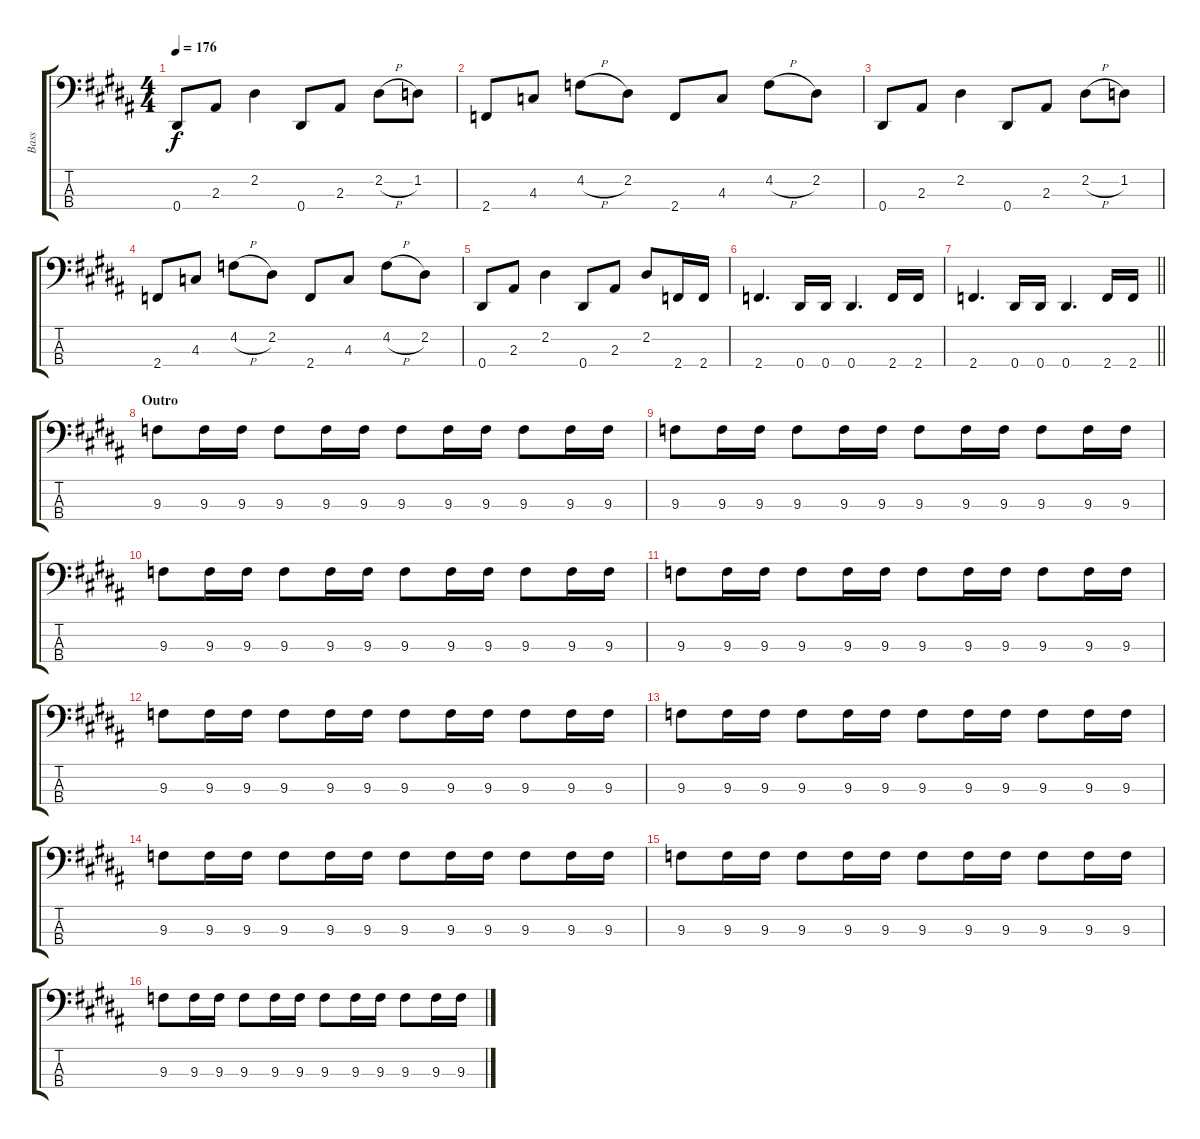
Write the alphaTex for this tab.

\track ("Bass" "Bass") {instrument electricbassfinger}
\staff {score tabs}
\tuning (Gb2 Db2 Ab1 Eb1) {hide}
\ts (4 4)
\tempo 176
\clef f4
\ks b
0.4.8{dy f} 2.3.8 2.2.4 0.4.8 2.3.8 2.2{h}.8 1.2.8 |
2.4.8 4.3.8 4.2{h}.8 2.2.8 2.4.8 4.3.8 4.2{h}.8 2.2.8 |
0.4.8 2.3.8 2.2.4 0.4.8 2.3.8 2.2{h}.8 1.2.8 |
2.4.8 4.3.8 4.2{h}.8 2.2.8 2.4.8 4.3.8 4.2{h}.8 2.2.8 |
0.4.8 2.3.8 2.2.4 0.4.8 2.3.8 2.2.8 2.4.16 2.4.16 |
2.4.4{d} 0.4.16 0.4.16 0.4.4{d} 2.4.16 2.4.16 |
\barLineRight lightlight
2.4.4{d} 0.4.16 0.4.16 0.4.4{d} 2.4.16 2.4.16 |
\section ("" "Outro")
9.3.8 9.3.16 9.3.16 9.3.8 9.3.16 9.3.16 9.3.8 9.3.16 9.3.16 9.3.8 9.3.16 9.3.16 |
9.3.8 9.3.16 9.3.16 9.3.8 9.3.16 9.3.16 9.3.8 9.3.16 9.3.16 9.3.8 9.3.16 9.3.16 |
9.3.8 9.3.16 9.3.16 9.3.8 9.3.16 9.3.16 9.3.8 9.3.16 9.3.16 9.3.8 9.3.16 9.3.16 |
9.3.8 9.3.16 9.3.16 9.3.8 9.3.16 9.3.16 9.3.8 9.3.16 9.3.16 9.3.8 9.3.16 9.3.16 |
9.3.8 9.3.16 9.3.16 9.3.8 9.3.16 9.3.16 9.3.8 9.3.16 9.3.16 9.3.8 9.3.16 9.3.16 |
9.3.8 9.3.16 9.3.16 9.3.8 9.3.16 9.3.16 9.3.8 9.3.16 9.3.16 9.3.8 9.3.16 9.3.16 |
9.3.8 9.3.16 9.3.16 9.3.8 9.3.16 9.3.16 9.3.8 9.3.16 9.3.16 9.3.8 9.3.16 9.3.16 |
9.3.8 9.3.16 9.3.16 9.3.8 9.3.16 9.3.16 9.3.8 9.3.16 9.3.16 9.3.8 9.3.16 9.3.16 |
9.3.8 9.3.16 9.3.16 9.3.8 9.3.16 9.3.16 9.3.8 9.3.16 9.3.16 9.3.8 9.3.16 9.3.16
